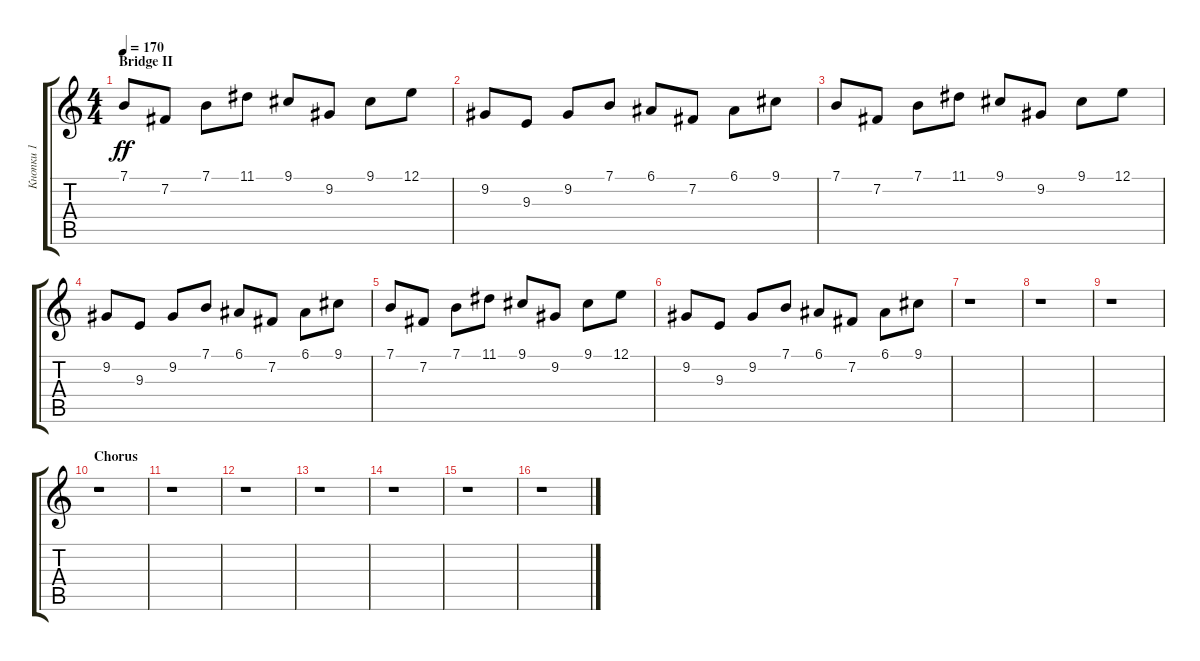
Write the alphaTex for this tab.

\track ("Кнопки 1" "Кнопки 1") {instrument stringensemble1}
\staff {score tabs}
\tuning (E4 B3 G3 D3 A2 E2) {hide}
\ts (4 4)
\section ("" "Bridge II")
\tempo 170
\clef g2
\ks c
7.1.8{dy ff} 7.2.8 7.1.8 11.1.8 9.1.8 9.2.8 9.1.8 12.1.8 |
9.2.8 9.3.8 9.2.8 7.1.8 6.1.8 7.2.8 6.1.8 9.1.8 |
7.1.8 7.2.8 7.1.8 11.1.8 9.1.8 9.2.8 9.1.8 12.1.8 |
9.2.8 9.3.8 9.2.8 7.1.8 6.1.8 7.2.8 6.1.8 9.1.8 |
7.1.8 7.2.8 7.1.8 11.1.8 9.1.8 9.2.8 9.1.8 12.1.8 |
9.2.8 9.3.8 9.2.8 7.1.8 6.1.8 7.2.8 6.1.8 9.1.8 |
r.1 |
r.1 |
r.1 |
\section ("" "Chorus")
r.1 |
r.1 |
r.1 |
r.1 |
r.1 |
r.1 |
r.1
